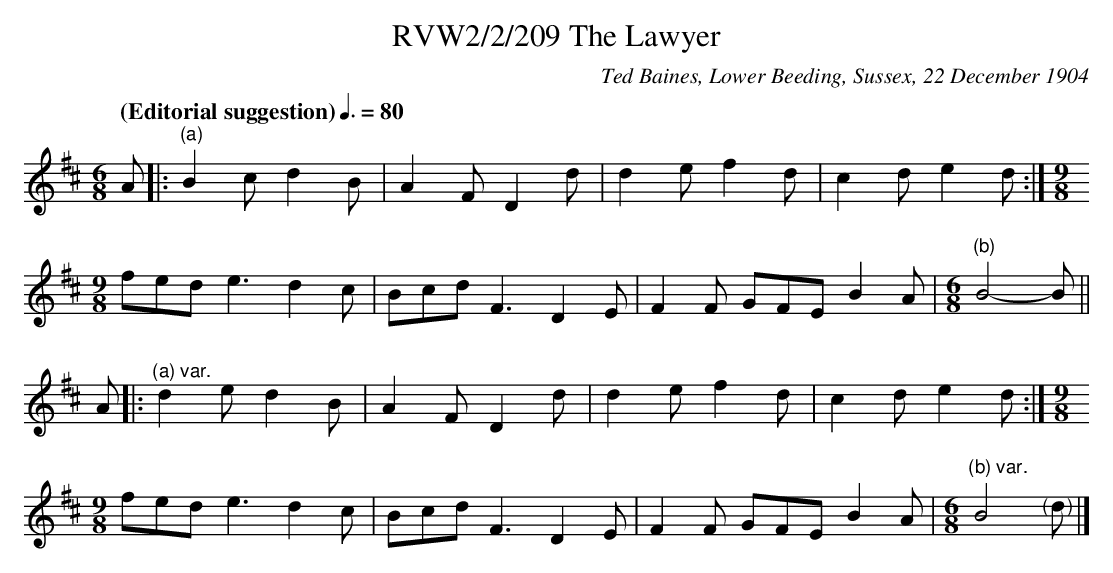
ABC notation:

X:1
T:RVW2/2/209 The Lawyer
C:Ted Baines, Lower Beeding, Sussex, 22 December 1904
L:1/8
Q: "(Editorial suggestion)" 3/8=80
M:6/8
K:D
A |: "^(a)"B2 c d2 B | A2 F D2 d | d2 e f2 d | c2 d e2 d :|[M:9/8]
fed e3 d2 c | Bcd F3 D2 E | F2 F GFE B2 A |[M:6/8] "^(b)"B4-B ||
A |: "^(a) var."d2 e d2 B | A2 F D2 d | d2 e f2 d | c2 d e2 d :|[M:9/8]
fed e3 d2 c | Bcd F3 D2 E | F2 F GFE B2 A |[M:6/8] "^(b) var."B4 "<("">)"d|]
